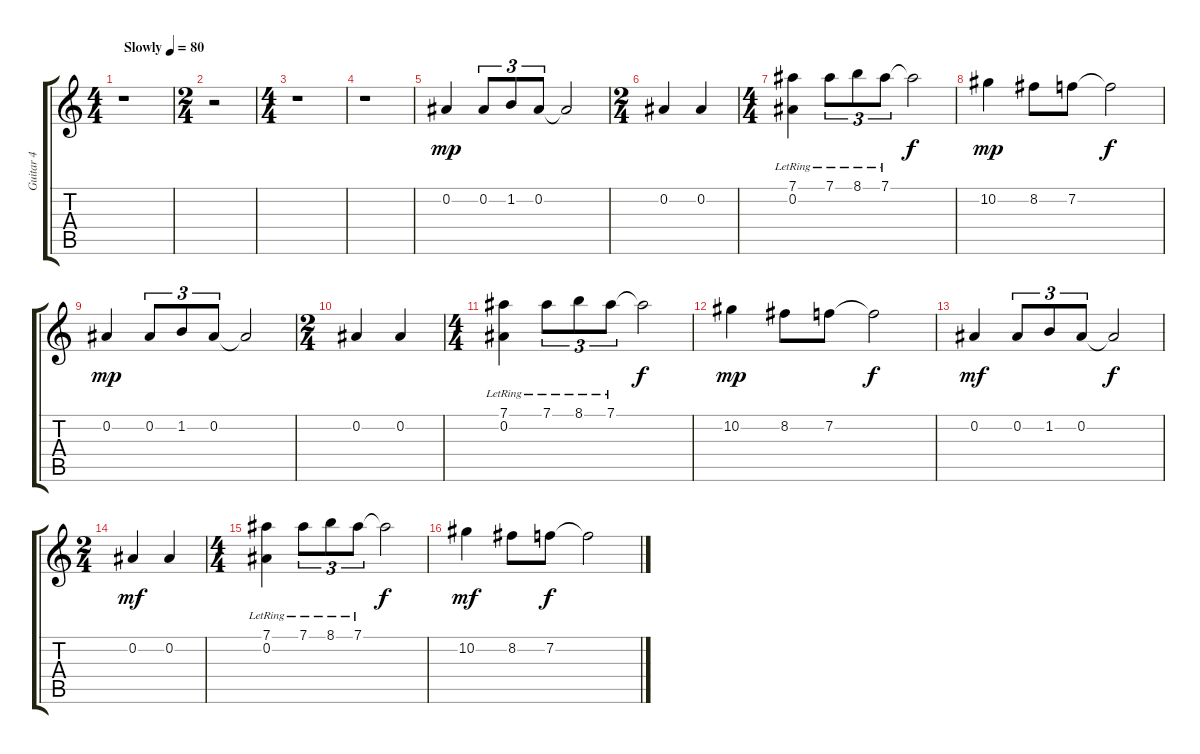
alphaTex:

\track ("Guitar 4" "Guitar 4") {instrument electricguitarclean}
\staff {score tabs}
\tuning (Eb4 Bb3 Gb3 Db3 Ab2 Eb2) {hide}
\ts (4 4)
\tempo (80 "Slowly")
\clef g2
\ks c
r.1{dy mp instrument electricguitarclean} |
\ts (2 4)
r.2 |
\ts (4 4)
r.1 |
r.1 |
0.2.4 0.2.8{tu (3 2)} 1.2.8{tu (3 2)} 0.2.8{tu (3 2)} 0.2{t}.2 |
\ts (2 4)
0.2.4 0.2.4 |
\ts (4 4)
(7.1{lr} 0.2{lr}).4 7.1{lr}.8{tu (3 2)} 8.1{lr}.8{tu (3 2)} 7.1{lr}.8{tu (3 2)} 7.1{t}.2{dy f} |
10.2.4{dy mp} 8.2.8 7.2.8 7.2{t}.2{dy f} |
0.2.4{dy mp} 0.2.8{tu (3 2)} 1.2.8{tu (3 2)} 0.2.8{tu (3 2)} 0.2{t}.2 |
\ts (2 4)
0.2.4 0.2.4 |
\ts (4 4)
(7.1{lr} 0.2{lr}).4 7.1{lr}.8{tu (3 2)} 8.1{lr}.8{tu (3 2)} 7.1{lr}.8{tu (3 2)} 7.1{t}.2{dy f} |
10.2.4{dy mp} 8.2.8 7.2.8 7.2{t}.2{dy f} |
0.2.4{dy mf} 0.2.8{tu (3 2)} 1.2.8{tu (3 2)} 0.2.8{tu (3 2)} 0.2{t}.2{dy f} |
\ts (2 4)
0.2.4{dy mf} 0.2.4 |
\ts (4 4)
(7.1{lr} 0.2{lr}).4 7.1{lr}.8{tu (3 2)} 8.1{lr}.8{tu (3 2)} 7.1{lr}.8{tu (3 2)} 7.1{t}.2{dy f} |
10.2.4{dy mf} 8.2.8 7.2.8{dy f volume 16} 7.2{t}.2
